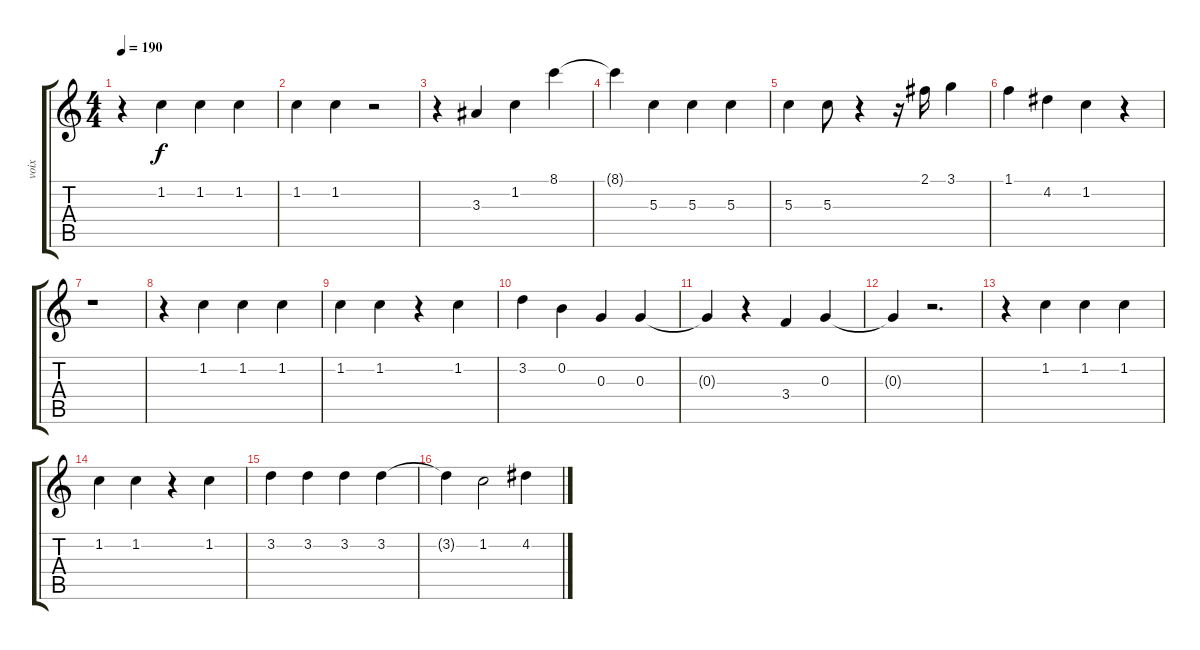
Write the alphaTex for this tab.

\track ("voix" "voix") {instrument acousticguitarsteel}
\staff {score tabs}
\tuning (E4 B3 G3 D3 A2 E2) {hide}
\ts (4 4)
\tempo 190
\clef g2
\ks c
r.4{dy f} 1.2.4 1.2.4 1.2.4 |
1.2.4 1.2.4 r.2 |
r.4 3.3.4 1.2.4 8.1.4 |
8.1{t}.4 5.3.4 5.3.4 5.3.4 |
5.3.4 5.3.8 r.4 r.16 2.1.16 3.1.4 |
1.1.4 4.2.4 1.2.4 r.4 |
r.1 |
r.4 1.2.4 1.2.4 1.2.4 |
1.2.4 1.2.4 r.4 1.2.4 |
3.2.4 0.2.4 0.3.4 0.3.4 |
0.3{t}.4 r.4 3.4.4 0.3.4 |
0.3{t}.4 r.2{d} |
r.4 1.2.4 1.2.4 1.2.4 |
1.2.4 1.2.4 r.4 1.2.4 |
3.2.4 3.2.4 3.2.4 3.2.4 |
3.2{t}.4 1.2.2 4.2.4
